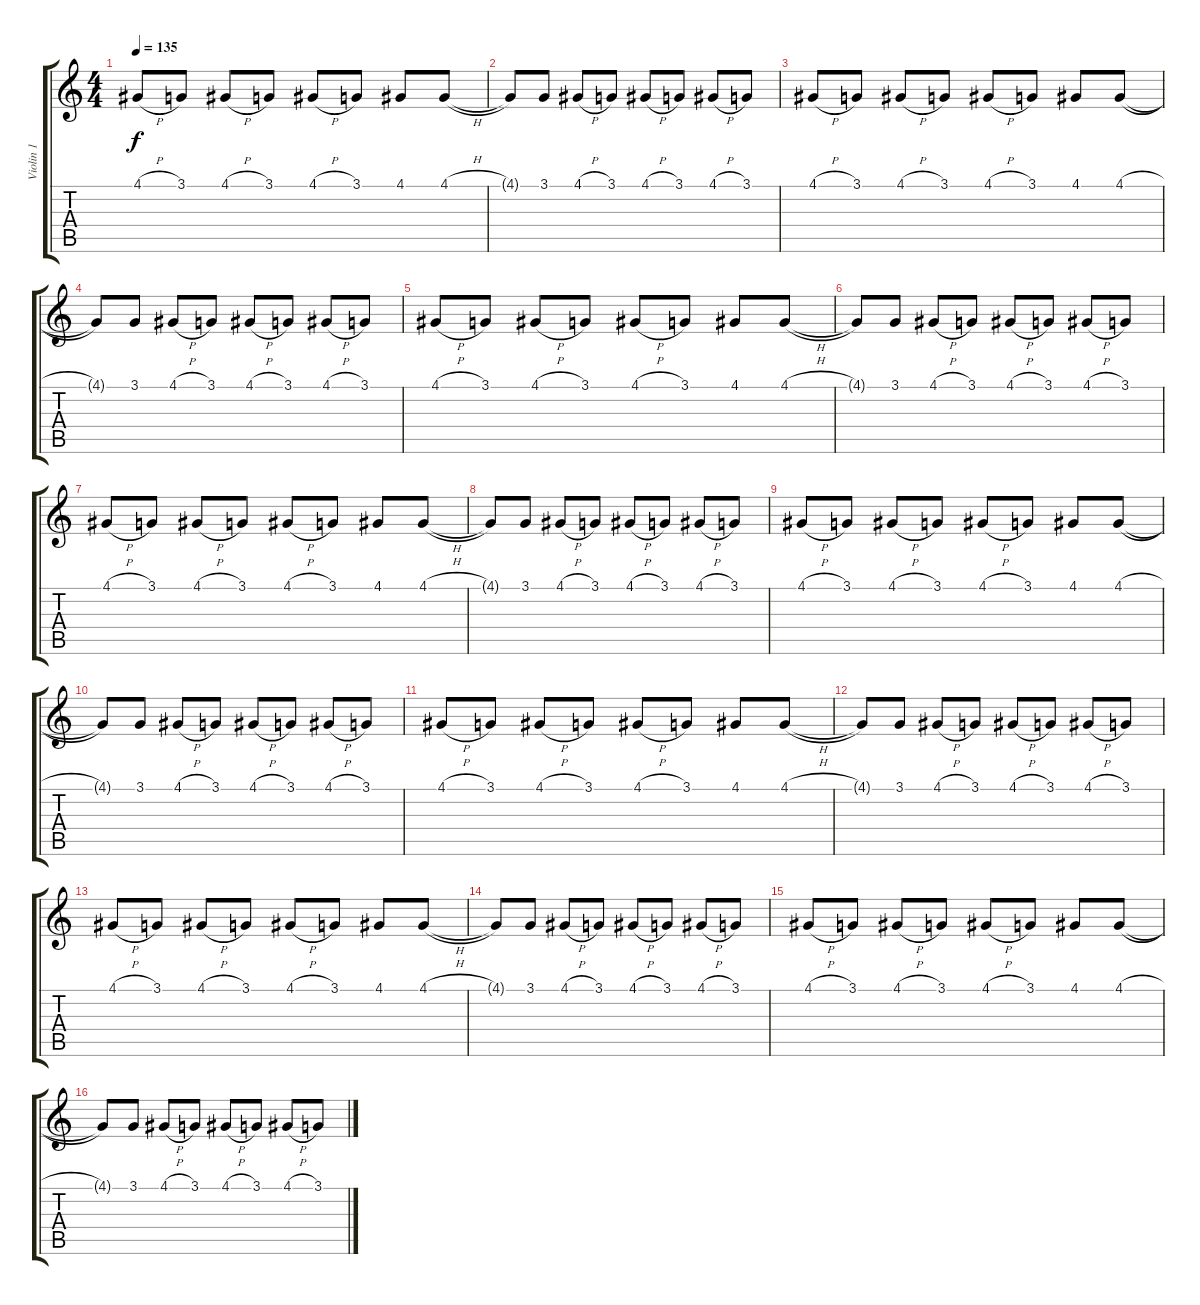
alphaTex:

\track ("Violin 1" "Violin 1") {solo instrument violin}
\staff {score tabs}
\tuning (E4 B3 G3 D3 A2 E2) {hide}
\ts (4 4)
\tempo 135
\clef g2
\ks c
4.1{h}.8{dy f} 3.1.8 4.1{h}.8 3.1.8 4.1{h}.8 3.1.8 4.1.8 4.1{h}.8 |
4.1{t}.8 3.1.8 4.1{h}.8 3.1.8 4.1{h}.8 3.1.8 4.1{h}.8 3.1.8 |
4.1{h}.8 3.1.8 4.1{h}.8 3.1.8 4.1{h}.8 3.1.8 4.1.8 4.1{h}.8 |
4.1{t}.8 3.1.8 4.1{h}.8 3.1.8 4.1{h}.8 3.1.8 4.1{h}.8 3.1.8 |
4.1{h}.8 3.1.8 4.1{h}.8 3.1.8 4.1{h}.8 3.1.8 4.1.8 4.1{h}.8 |
4.1{t}.8 3.1.8 4.1{h}.8 3.1.8 4.1{h}.8 3.1.8 4.1{h}.8 3.1.8 |
4.1{h}.8 3.1.8 4.1{h}.8 3.1.8 4.1{h}.8 3.1.8 4.1.8 4.1{h}.8 |
4.1{t}.8 3.1.8 4.1{h}.8 3.1.8 4.1{h}.8 3.1.8 4.1{h}.8 3.1.8 |
4.1{h}.8 3.1.8 4.1{h}.8 3.1.8 4.1{h}.8 3.1.8 4.1.8 4.1{h}.8 |
4.1{t}.8 3.1.8 4.1{h}.8 3.1.8 4.1{h}.8 3.1.8 4.1{h}.8 3.1.8 |
4.1{h}.8 3.1.8 4.1{h}.8 3.1.8 4.1{h}.8 3.1.8 4.1.8 4.1{h}.8 |
4.1{t}.8 3.1.8 4.1{h}.8 3.1.8 4.1{h}.8 3.1.8 4.1{h}.8 3.1.8 |
4.1{h}.8 3.1.8 4.1{h}.8 3.1.8 4.1{h}.8 3.1.8 4.1.8 4.1{h}.8 |
4.1{t}.8 3.1.8 4.1{h}.8 3.1.8 4.1{h}.8 3.1.8 4.1{h}.8 3.1.8 |
4.1{h}.8 3.1.8 4.1{h}.8 3.1.8 4.1{h}.8 3.1.8 4.1.8 4.1{h}.8 |
4.1{t}.8 3.1.8 4.1{h}.8 3.1.8 4.1{h}.8 3.1.8 4.1{h}.8 3.1.8
